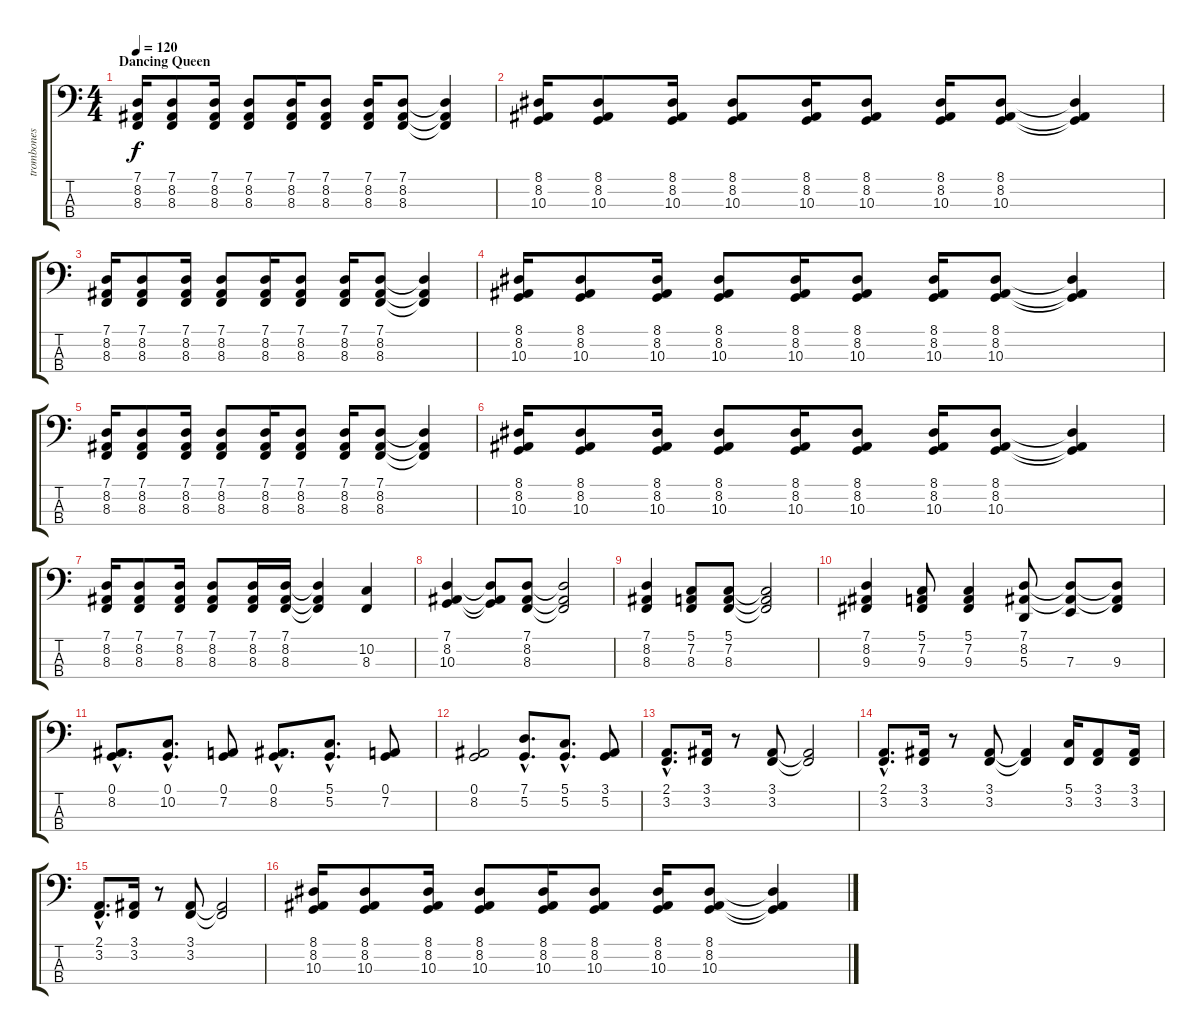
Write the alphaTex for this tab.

\track ("trombones" "trombones") {instrument trombone}
\staff {score tabs}
\tuning (G2 D2 A1 E1) {hide}
\ts (4 4)
\section ("" "Dancing Queen")
\tempo 120
\tempo 110
\tempo 120
\clef f4
\ks c
(7.1 8.2 8.3).16{dy f instrument trombone} (7.1 8.2 8.3).8 (7.1 8.2 8.3).16 (7.1 8.2 8.3).8 (7.1 8.2 8.3).16 (7.1 8.2 8.3).8 (7.1 8.2 8.3).16 (7.1 8.2 8.3).8 (7.1{t} 8.2{t} 8.3{t}).4 |
(8.1 8.2 10.3).16 (8.1 8.2 10.3).8 (8.1 8.2 10.3).16 (8.1 8.2 10.3).8 (8.1 8.2 10.3).16 (8.1 8.2 10.3).8 (8.1 8.2 10.3).16 (8.1 8.2 10.3).8 (8.1{t} 8.2{t} 10.3{t}).4 |
(7.1 8.2 8.3).16 (7.1 8.2 8.3).8 (7.1 8.2 8.3).16 (7.1 8.2 8.3).8 (7.1 8.2 8.3).16 (7.1 8.2 8.3).8 (7.1 8.2 8.3).16 (7.1 8.2 8.3).8 (7.1{t} 8.2{t} 8.3{t}).4 |
(8.1 8.2 10.3).16 (8.1 8.2 10.3).8 (8.1 8.2 10.3).16 (8.1 8.2 10.3).8 (8.1 8.2 10.3).16 (8.1 8.2 10.3).8 (8.1 8.2 10.3).16 (8.1 8.2 10.3).8 (8.1{t} 8.2{t} 10.3{t}).4 |
(7.1 8.2 8.3).16 (7.1 8.2 8.3).8 (7.1 8.2 8.3).16 (7.1 8.2 8.3).8 (7.1 8.2 8.3).16 (7.1 8.2 8.3).8 (7.1 8.2 8.3).16 (7.1 8.2 8.3).8 (7.1{t} 8.2{t} 8.3{t}).4 |
(8.1 8.2 10.3).16 (8.1 8.2 10.3).8 (8.1 8.2 10.3).16 (8.1 8.2 10.3).8 (8.1 8.2 10.3).16 (8.1 8.2 10.3).8 (8.1 8.2 10.3).16 (8.1 8.2 10.3).8 (8.1{t} 8.2{t} 10.3{t}).4 |
(7.1 8.2 8.3).16 (7.1 8.2 8.3).8 (7.1 8.2 8.3).16 (7.1 8.2 8.3).8 (7.1 8.2 8.3).16 (7.1 8.2 8.3).16 (7.1{t} 8.2{t} 8.3{t}).4 (10.2 8.3).4 |
(7.1 8.2 10.3).4 (7.1{t} 8.2{t} 10.3{t}).8 (7.1 8.2 8.3).8 (7.1{t} 8.2{t} 8.3{t}).2 |
(7.1 8.2 8.3).4 (5.1 7.2 8.3).8 (5.1 7.2 8.3).8 (5.1{t} 7.2{t} 8.3{t}).2 |
(7.1 8.2 9.3).4 (5.1 7.2 9.3).8 (5.1 7.2 9.3).4 (7.1 8.2 5.3).8 (7.1{t} 8.2{t} 7.3).8 (7.1{t} 8.2{t} 9.3).8 |
(0.1{hac} 8.2{hac}).8{d} (0.1{hac} 10.2{hac}).8{d} (0.1 7.2).8 (0.1{hac} 8.2{hac}).8{d} (5.1{hac} 5.2{hac}).8{d} (0.1 7.2).8 |
(0.1 8.2).2 (7.1{hac} 5.2{hac}).8{d} (5.1{hac} 5.2{hac}).8{d} (3.1 5.2).8 |
(2.1{hac} 3.2{hac}).8{d} (3.1 3.2).16 r.8 (3.1 3.2).8 (3.1{t} 3.2{t}).2 |
(2.1{hac} 3.2{hac}).8{d} (3.1 3.2).16 r.8 (3.1 3.2).8 (3.1{t} 3.2{t}).4 (5.1 3.2).16 (3.1 3.2).8 (3.1 3.2).16 |
(2.1{hac} 3.2{hac}).8{d} (3.1 3.2).16 r.8 (3.1 3.2).8 (3.1{t} 3.2{t}).2 |
(8.1 8.2 10.3).16 (8.1 8.2 10.3).8 (8.1 8.2 10.3).16 (8.1 8.2 10.3).8 (8.1 8.2 10.3).16 (8.1 8.2 10.3).8 (8.1 8.2 10.3).16 (8.1 8.2 10.3).8 (8.1{t} 8.2{t} 10.3{t}).4
